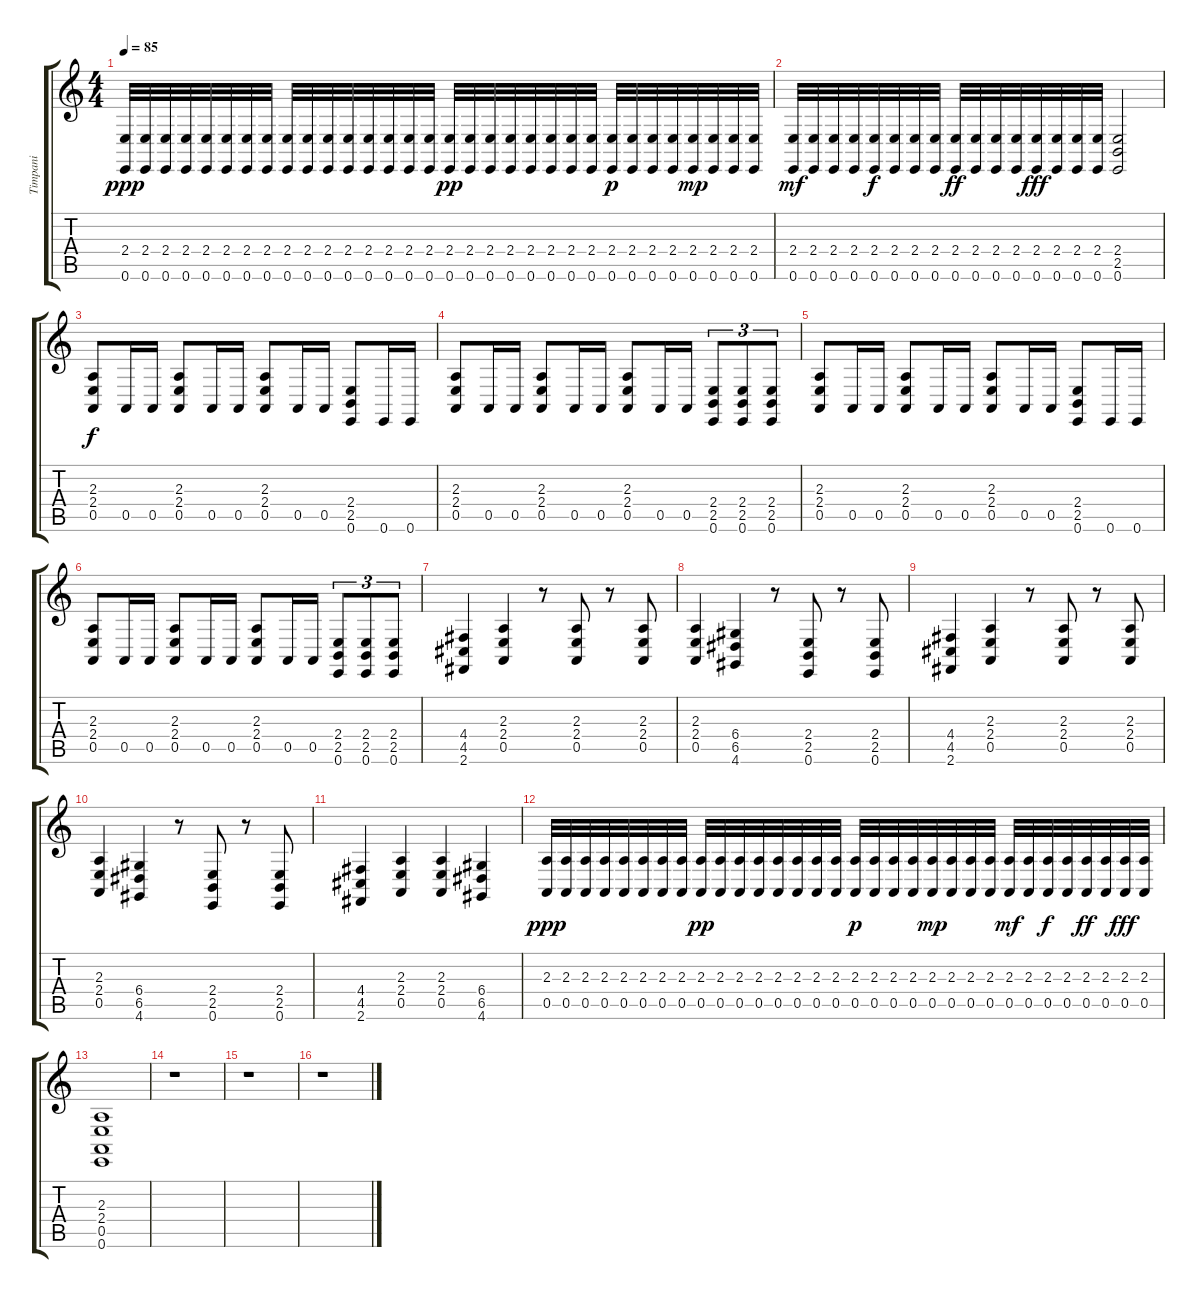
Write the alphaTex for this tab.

\track ("Timpani" "Timpani") {instrument timpani}
\staff {score tabs}
\tuning (E4 B3 G3 D3 A2 E2) {hide}
\ts (4 4)
\tempo 85
\clef g2
\ks c
(2.4 0.6).32{dy ppp instrument timpani} (2.4 0.6).32 (2.4 0.6).32 (2.4 0.6).32 (2.4 0.6).32 (2.4 0.6).32 (2.4 0.6).32 (2.4 0.6).32 (2.4 0.6).32 (2.4 0.6).32 (2.4 0.6).32 (2.4 0.6).32 (2.4 0.6).32 (2.4 0.6).32 (2.4 0.6).32 (2.4 0.6).32 (2.4 0.6).32{dy pp} (2.4 0.6).32 (2.4 0.6).32 (2.4 0.6).32 (2.4 0.6).32 (2.4 0.6).32 (2.4 0.6).32 (2.4 0.6).32 (2.4 0.6).32{dy p} (2.4 0.6).32 (2.4 0.6).32 (2.4 0.6).32 (2.4 0.6).32{dy mp} (2.4 0.6).32 (2.4 0.6).32 (2.4 0.6).32 |
(2.4 0.6).32{dy mf} (2.4 0.6).32 (2.4 0.6).32 (2.4 0.6).32 (2.4 0.6).32{dy f} (2.4 0.6).32 (2.4 0.6).32 (2.4 0.6).32 (2.4 0.6).32{dy ff} (2.4 0.6).32 (2.4 0.6).32 (2.4 0.6).32 (2.4 0.6).32{dy fff} (2.4 0.6).32 (2.4 0.6).32 (2.4 0.6).32 (2.4 2.5 0.6).2 |
(2.3 2.4 0.5).8{dy f} 0.5.16 0.5.16 (2.3 2.4 0.5).8 0.5.16 0.5.16 (2.3 2.4 0.5).8 0.5.16 0.5.16 (2.4 2.5 0.6).8 0.6.16 0.6.16 |
(2.3 2.4 0.5).8 0.5.16 0.5.16 (2.3 2.4 0.5).8 0.5.16 0.5.16 (2.3 2.4 0.5).8 0.5.16 0.5.16 (2.4 2.5 0.6).8{tu (3 2)} (2.4 2.5 0.6).8{tu (3 2)} (2.4 2.5 0.6).8{tu (3 2)} |
(2.3 2.4 0.5).8 0.5.16 0.5.16 (2.3 2.4 0.5).8 0.5.16 0.5.16 (2.3 2.4 0.5).8 0.5.16 0.5.16 (2.4 2.5 0.6).8 0.6.16 0.6.16 |
(2.3 2.4 0.5).8 0.5.16 0.5.16 (2.3 2.4 0.5).8 0.5.16 0.5.16 (2.3 2.4 0.5).8 0.5.16 0.5.16 (2.4 2.5 0.6).8{tu (3 2)} (2.4 2.5 0.6).8{tu (3 2)} (2.4 2.5 0.6).8{tu (3 2)} |
(4.4 4.5 2.6).4 (2.3 2.4 0.5).4 r.8 (2.3 2.4 0.5).8 r.8 (2.3 2.4 0.5).8 |
(2.3 2.4 0.5).4 (6.4 6.5 4.6).4 r.8 (2.4 2.5 0.6).8 r.8 (2.4 2.5 0.6).8 |
(4.4 4.5 2.6).4 (2.3 2.4 0.5).4 r.8 (2.3 2.4 0.5).8 r.8 (2.3 2.4 0.5).8 |
(2.3 2.4 0.5).4 (6.4 6.5 4.6).4 r.8 (2.4 2.5 0.6).8 r.8 (2.4 2.5 0.6).8 |
(4.4 4.5 2.6).4 (2.3 2.4 0.5).4 (2.3 2.4 0.5).4 (6.4 6.5 4.6).4 |
(2.3 0.5).32{dy ppp} (2.3 0.5).32 (2.3 0.5).32 (2.3 0.5).32 (2.3 0.5).32 (2.3 0.5).32 (2.3 0.5).32 (2.3 0.5).32 (2.3 0.5).32{dy pp} (2.3 0.5).32 (2.3 0.5).32 (2.3 0.5).32 (2.3 0.5).32 (2.3 0.5).32 (2.3 0.5).32 (2.3 0.5).32 (2.3 0.5).32{dy p} (2.3 0.5).32 (2.3 0.5).32 (2.3 0.5).32 (2.3 0.5).32{dy mp} (2.3 0.5).32 (2.3 0.5).32 (2.3 0.5).32 (2.3 0.5).32{dy mf} (2.3 0.5).32 (2.3 0.5).32{dy f} (2.3 0.5).32 (2.3 0.5).32{dy ff} (2.3 0.5).32 (2.3 0.5).32{dy fff} (2.3 0.5).32 |
(2.3 2.4 0.5 0.6).1 |
r.1 |
r.1 |
r.1
